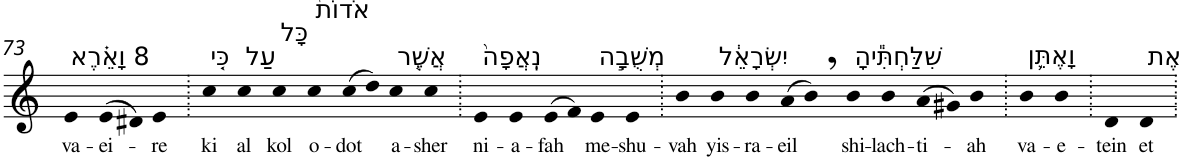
**kern	**text
*part1	*part1
*staff1	*staff1
*I"Piano	*
*I'Pno	*
!!LO:PB:g=z
*clefG2	*
*k[]	*
=73	=73
!LO:TX:a:t=8 וָאֵ֗רֶא	!
!	!LO:LY:b
4e	va-
!	!LO:LY:b
(>8e	-ei-
8d#X)	.
!	!LO:LY:b
4e	-re
=74.	=74.
!LO:TX:a:t=כִּ֤י	!
!	!LO:LY:b
4cc	ki
!LO:TX:a:t=עַל	!
!	!LO:LY:b
4cc	al
!LO:TX:a:t=כָּל	!
!	!LO:LY:b
4cc	kol
!LO:TX:a:t=אֹדוֹת֙	!
!	!LO:LY:b
4cc	o-
!	!LO:LY:b
(>8cc	-dot
8dd)	.
!LO:TX:a:t=אֲשֶׁ֤ר	!
!	!LO:LY:b
4cc	a-
!	!LO:LY:b
4cc	-sher
=75.	=75.
!LO:TX:a:t=נִֽאֲפָה֙	!
!	!LO:LY:b
4e	ni-
!	!LO:LY:b
4e	-a-
!	!LO:LY:b
(>8e	-fah
8f)	.
!LO:TX:a:t=מְשֻׁבָ֣ה	!
!	!LO:LY:b
4e	me-
!	!LO:LY:b
4e	-shu-
=76.	=76.
!	!LO:LY:b
4b	-vah
!LO:TX:a:t=יִשְׂרָאֵ֔ל	!
!	!LO:LY:b
4b	yis-
!	!LO:LY:b
4b	-ra-
!	!LO:LY:b
(>8a	-eil
8b,)	.
!LO:TX:a:t=שִׁלַּחְתִּ֕יהָ	!
!	!LO:LY:b
4b	shi-
!	!LO:LY:b
4b	-lach-
!	!LO:LY:b
(>8a	-ti-
8g#X)	.
!	!LO:LY:b
4b	-ah
=77.	=77.
!LO:TX:a:t=וָאֶתֵּ֛ן	!
!	!LO:LY:b
4b	va-
!	!LO:LY:b
4b	-e-
=78.	=78.
!	!LO:LY:b
4d	-tein
!LO:TX:a:t=אֶת	!
!	!LO:LY:b
4d	et
=.	=.
*-	*-
